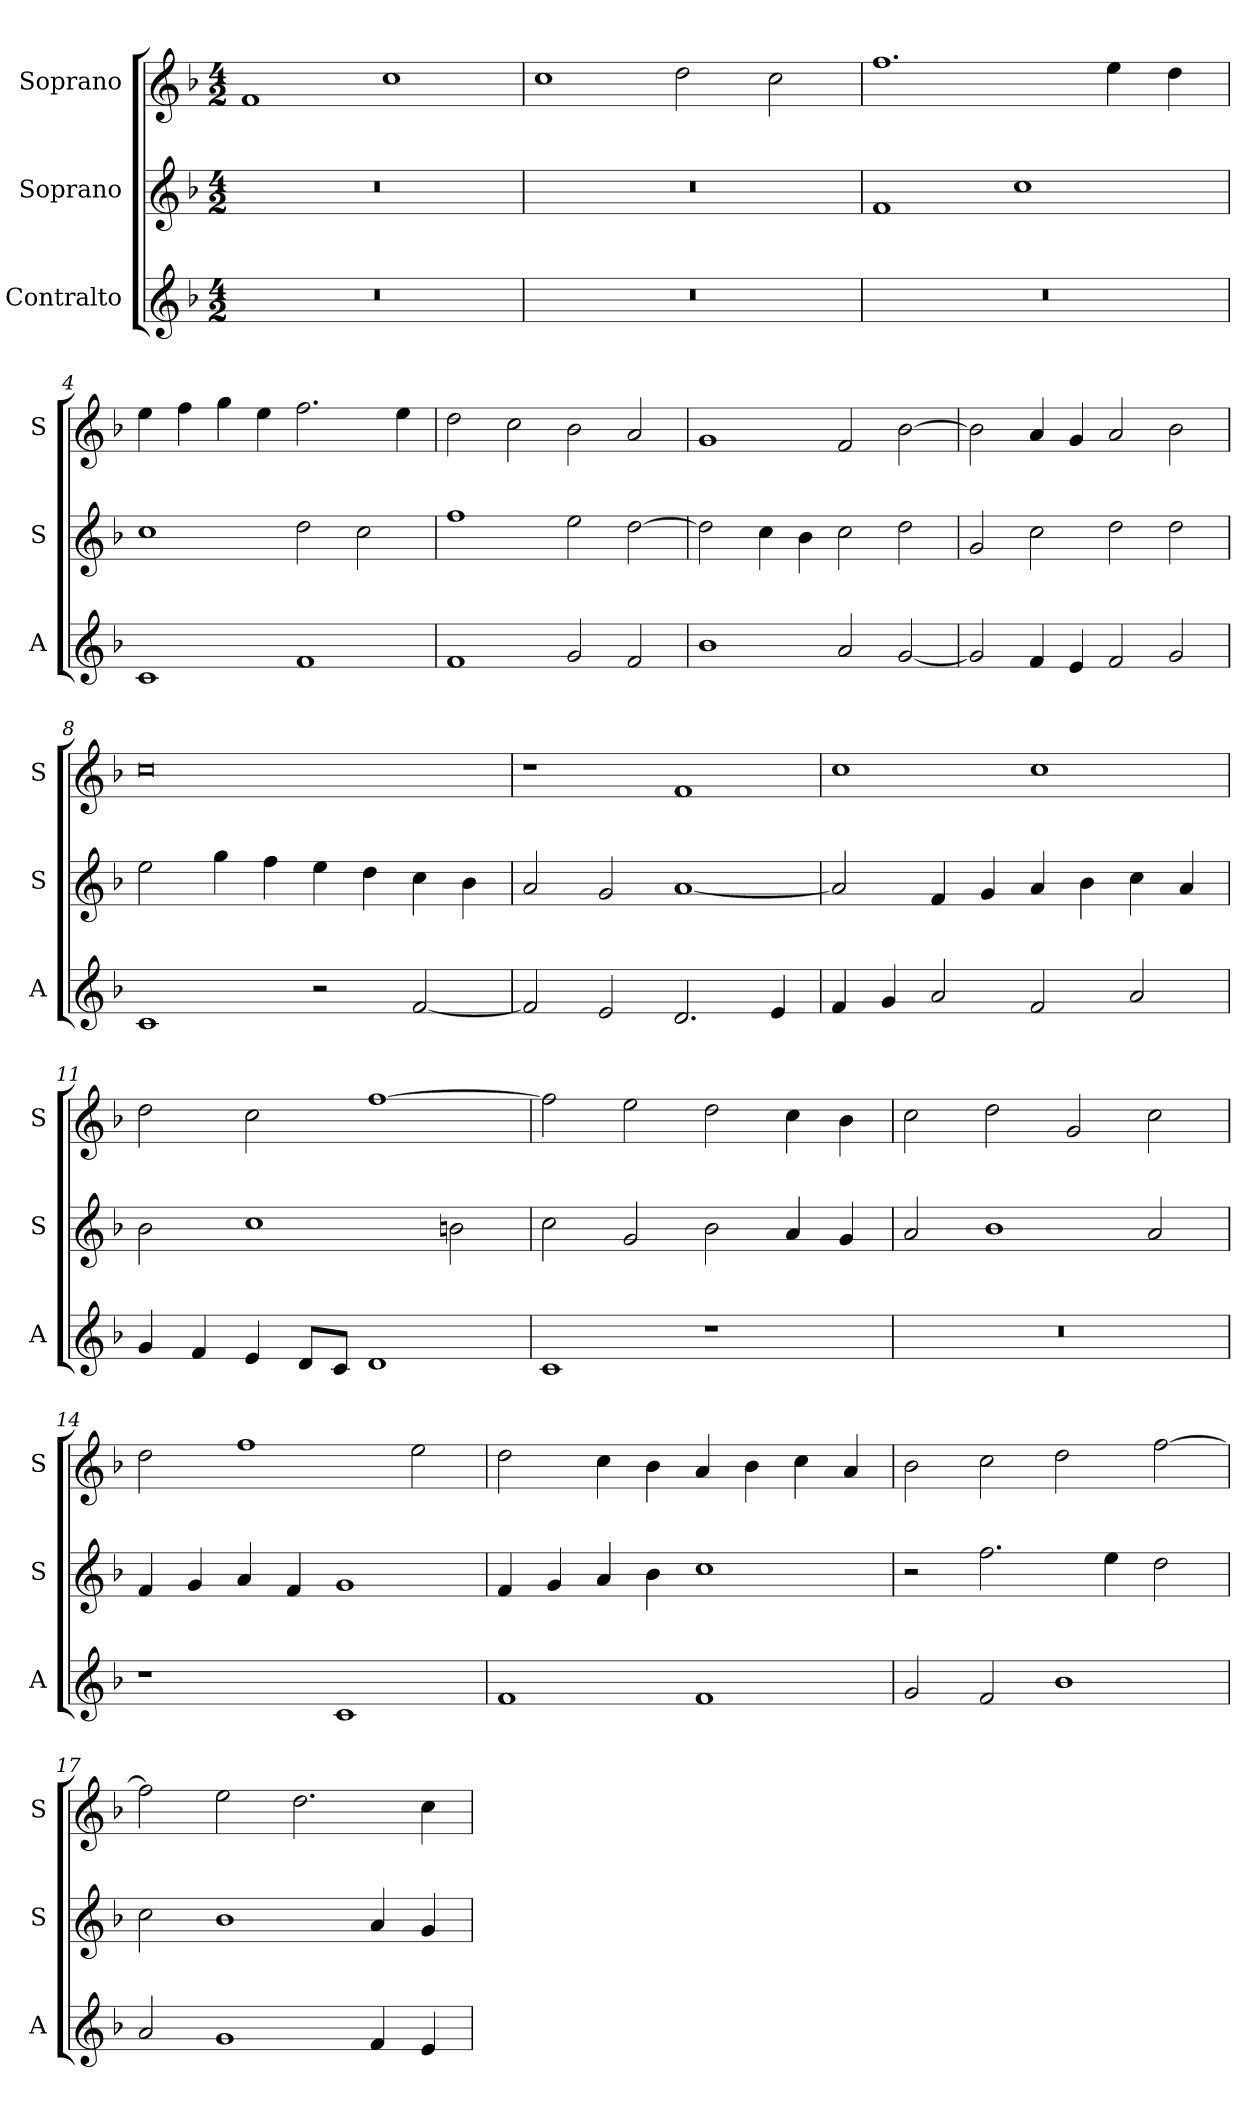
**kern	**kern	**kern
*part3	*part2	*part1
*staff3	*staff2	*staff1
*I"Contralto	*I"Soprano	*I"Soprano
*I'A	*I'S	*I'S
*clefG2	*clefG2	*clefG2
*k[b-]	*k[b-]	*k[b-]
*F:ion	*F:ion	*F:ion
*M4/2	*M4/2	*M4/2
=1	=1	=1
0r	0r	1f
.	.	1cc
=2	=2	=2
0r	0r	1cc
.	.	2dd
.	.	2cc
=3	=3	=3
0r	1f	1.ff
.	1cc	.
.	.	4ee
.	.	4dd
=4	=4	=4
1c	1cc	4ee
.	.	4ff
.	.	4gg
.	.	4ee
1f	2dd	2.ff
.	2cc	.
.	.	4ee
=5	=5	=5
1f	1ff	2dd
.	.	2cc
2g	2ee	2b-
2f	[2dd	2a
=6	=6	=6
1b-	2dd]	1g
.	4cc	.
.	4b-	.
2a	2cc	2f
[2g	2dd	[2b-
=7	=7	=7
2g]	2g	2b-]
4f	2cc	4a
4e	.	4g
2f	2dd	2a
2g	2dd	2b-
=8	=8	=8
1c	2ee	0cc
.	4gg	.
.	4ff	.
2r	4ee	.
.	4dd	.
[2f	4cc	.
.	4b-	.
=9	=9	=9
2f]	2a	1r
2e	2g	.
2.d	[1a	1f
4e	.	.
=10	=10	=10
4f	2a]	1cc
4g	.	.
2a	4f	.
.	4g	.
2f	4a	1cc
.	4b-	.
2a	4cc	.
.	4a	.
=11	=11	=11
4g	2b-	2dd
4f	.	.
4e	1cc	2cc
8d/L	.	.
8c/J	.	.
1d	.	[1ff
.	2bn	.
=12	=12	=12
1c	2cc	2ff]
.	2g	2ee
1r	2b-	2dd
.	4a	4cc
.	4g	4b-
=13	=13	=13
0r	2a	2cc
.	1b-	2dd
.	.	2g
.	2a	2cc
=14	=14	=14
1r	4f	2dd
.	4g	.
.	4a	1ff
.	4f	.
1c	1g	.
.	.	2ee
=15	=15	=15
1f	4f	2dd
.	4g	.
.	4a	4cc
.	4b-	4b-
1f	1cc	4a
.	.	4b-
.	.	4cc
.	.	4a
=16	=16	=16
2g	2r	2b-
2f	2.ff	2cc
1b-	.	2dd
.	4ee	.
.	2dd	[2ff
=17	=17	=17
2a	2cc	2ff]
1g	1b-	2ee
.	.	2.dd
4f	4a	.
4e	4g	4cc
=	=	=
*-	*-	*-
